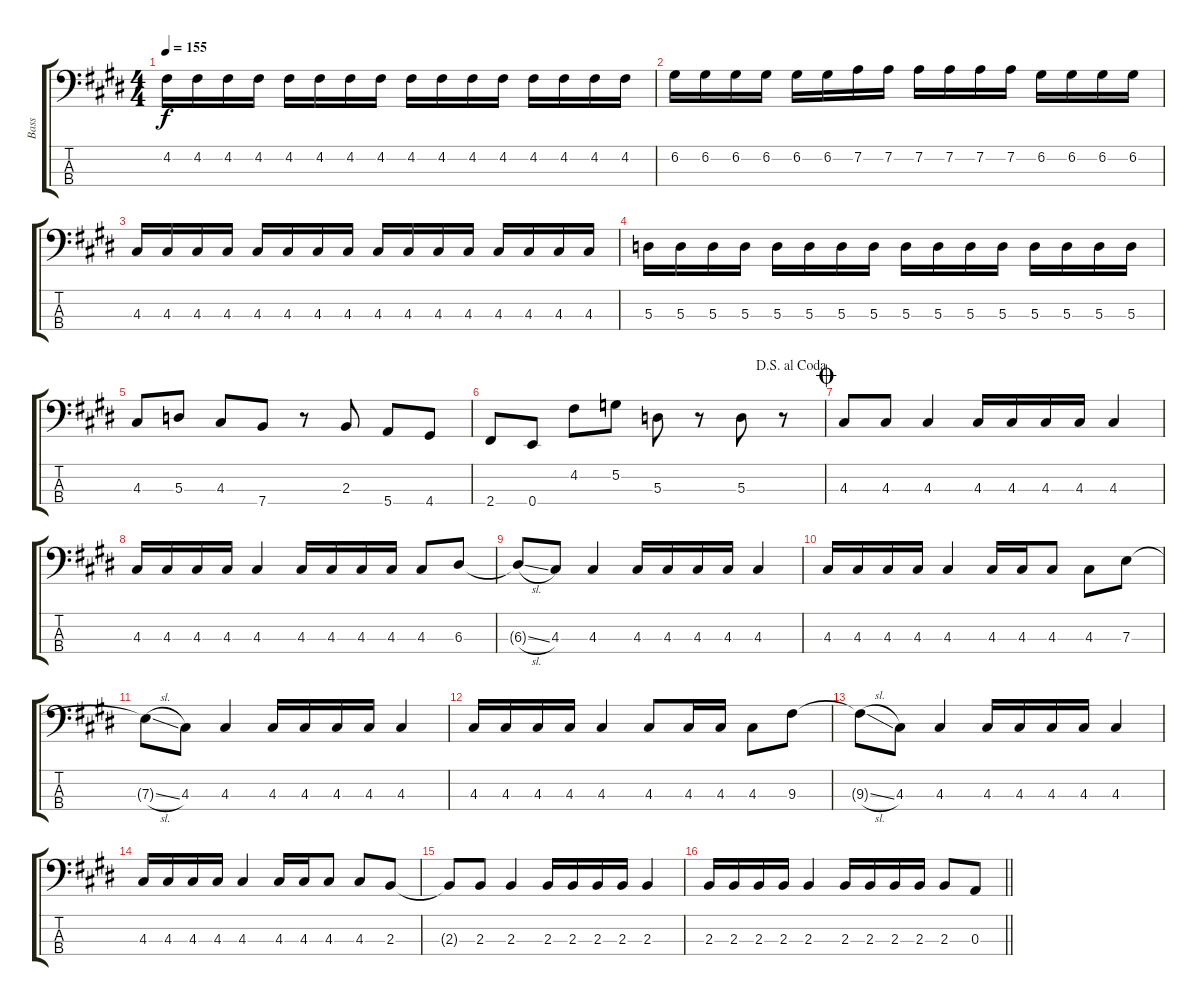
\track ("Bass" "Bass") {instrument electricbassfinger}
\staff {score tabs}
\tuning (G2 D2 A1 E1) {hide}
\ts (4 4)
\tempo 155
\clef f4
\ks e
4.2.16{dy f} 4.2.16 4.2.16 4.2.16 4.2.16 4.2.16 4.2.16 4.2.16 4.2.16 4.2.16 4.2.16 4.2.16 4.2.16 4.2.16 4.2.16 4.2.16 |
6.2.16 6.2.16 6.2.16 6.2.16 6.2.16 6.2.16 7.2.16 7.2.16 7.2.16 7.2.16 7.2.16 7.2.16 6.2.16 6.2.16 6.2.16 6.2.16 |
4.3.16 4.3.16 4.3.16 4.3.16 4.3.16 4.3.16 4.3.16 4.3.16 4.3.16 4.3.16 4.3.16 4.3.16 4.3.16 4.3.16 4.3.16 4.3.16 |
5.3.16 5.3.16 5.3.16 5.3.16 5.3.16 5.3.16 5.3.16 5.3.16 5.3.16 5.3.16 5.3.16 5.3.16 5.3.16 5.3.16 5.3.16 5.3.16 |
4.3.8 5.3.8 4.3.8 7.4.8 r.8 2.3.8 5.4.8 4.4.8 |
\jump dalsegnoalcoda
2.4.8 0.4.8 4.2.8 5.2.8 5.3.8 r.8 5.3.8 r.8 |
\jump coda
4.3.8 4.3.8 4.3.4 4.3.16 4.3.16 4.3.16 4.3.16 4.3.4 |
4.3.16 4.3.16 4.3.16 4.3.16 4.3.4 4.3.16 4.3.16 4.3.16 4.3.16 4.3.8 6.3.8 |
6.3{sl t}.8 4.3.8 4.3.4 4.3.16 4.3.16 4.3.16 4.3.16 4.3.4 |
4.3.16 4.3.16 4.3.16 4.3.16 4.3.4 4.3.16 4.3.16 4.3.8 4.3.8 7.3.8 |
7.3{sl t}.8 4.3.8 4.3.4 4.3.16 4.3.16 4.3.16 4.3.16 4.3.4 |
4.3.16 4.3.16 4.3.16 4.3.16 4.3.4 4.3.8 4.3.16 4.3.16 4.3.8 9.3.8 |
9.3{sl t}.8 4.3.8 4.3.4 4.3.16 4.3.16 4.3.16 4.3.16 4.3.4 |
4.3.16 4.3.16 4.3.16 4.3.16 4.3.4 4.3.16 4.3.16 4.3.8 4.3.8 2.3.8 |
2.3{t}.8 2.3.8 2.3.4 2.3.16 2.3.16 2.3.16 2.3.16 2.3.4 |
\barLineRight lightlight
2.3.16 2.3.16 2.3.16 2.3.16 2.3.4 2.3.16 2.3.16 2.3.16 2.3.16 2.3.8 0.3.8
